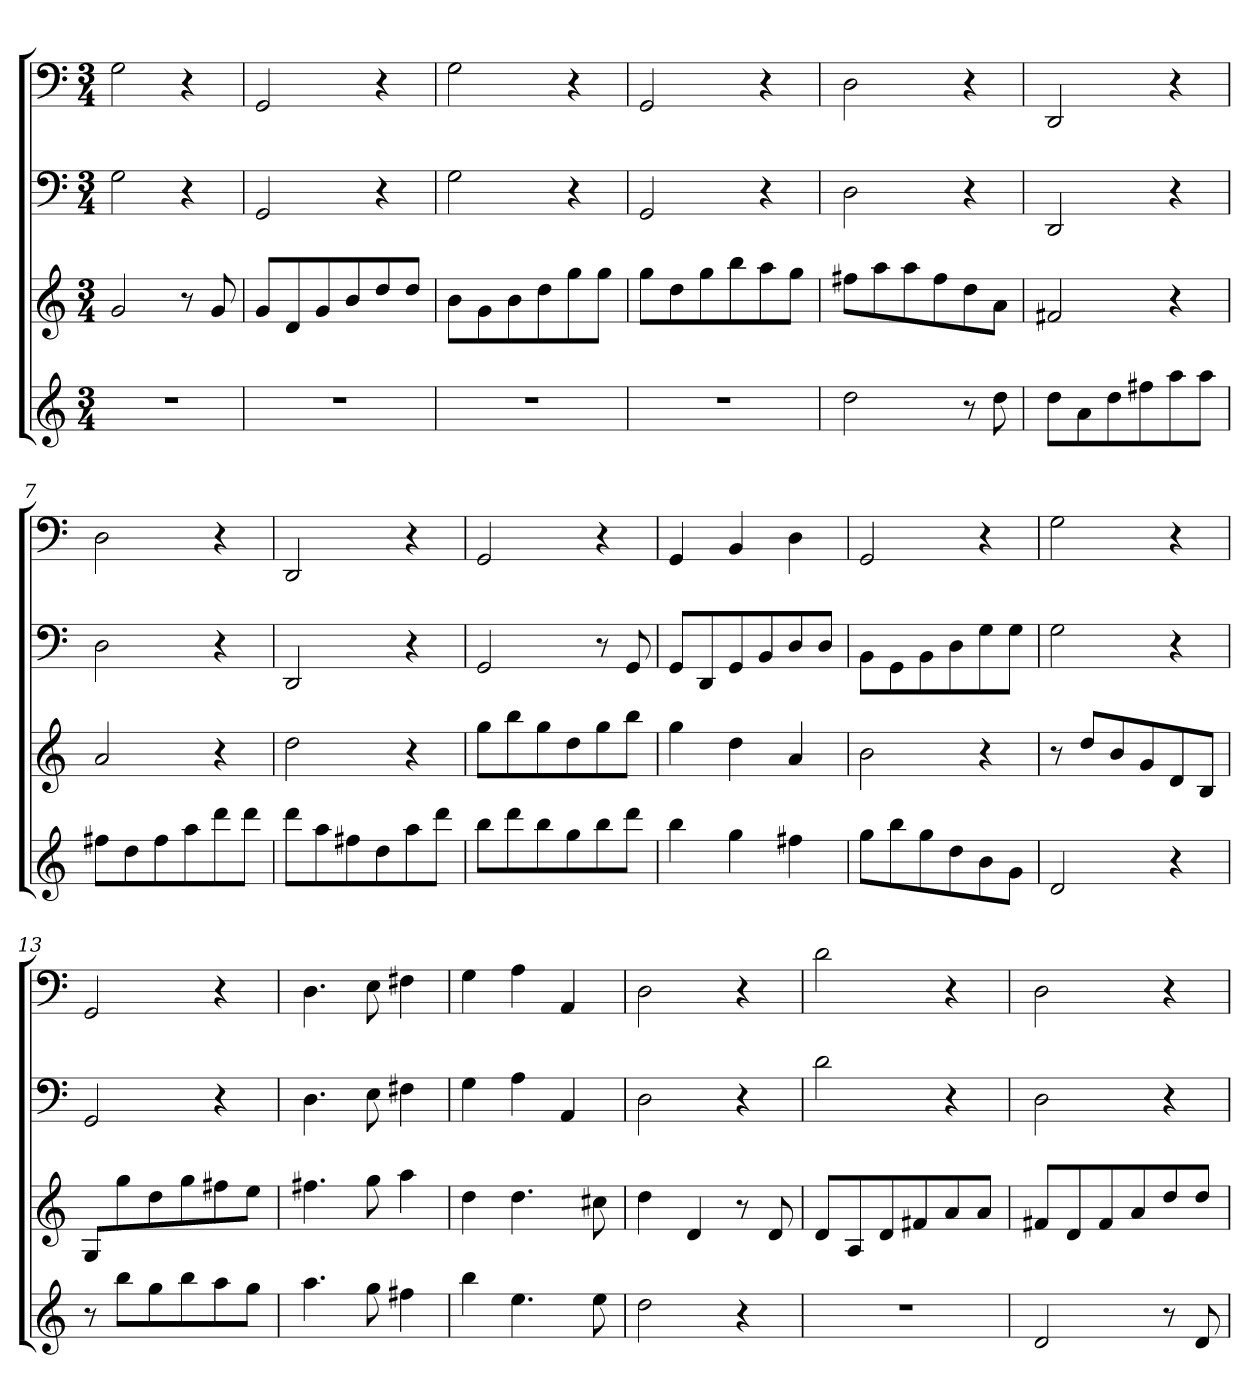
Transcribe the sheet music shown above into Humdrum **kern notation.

**kern	**kern	**kern	**kern
*part4	*part3	*part2	*part1
*staff4	*staff3	*staff2	*staff1
*clefG2	*clefG2	*clefF4	*clefF4
*k[]	*k[]	*k[]	*k[]
*C:	*C:	*C:	*C:
*M3/4	*M3/4	*M3/4	*M3/4
=1	=1	=1	=1
2.r	2g/	2G\	2G\
.	8r	4r	4r
.	8g/	.	.
=2	=2	=2	=2
2.r	8g/L	2GG/	2GG/
.	8d/	.	.
.	8g/	.	.
.	8b/	.	.
.	8dd/	4r	4r
.	8dd/J	.	.
=3	=3	=3	=3
2.r	8b\L	2G\	2G\
.	8g\	.	.
.	8b\	.	.
.	8dd\	.	.
.	8gg\	4r	4r
.	8gg\J	.	.
=4	=4	=4	=4
2.r	8gg\L	2GG/	2GG/
.	8dd\	.	.
.	8gg\	.	.
.	8bb\	.	.
.	8aa\	4r	4r
.	8gg\J	.	.
=5	=5	=5	=5
2dd\	8ff#X\L	2D\	2D\
.	8aa\	.	.
.	8aa\	.	.
.	8ff#\	.	.
8r	8dd\	4r	4r
8dd\	8a\J	.	.
=6	=6	=6	=6
8dd\L	2f#X/	2DD/	2DD/
8a\	.	.	.
8dd\	.	.	.
8ff#X\	.	.	.
8aa\	4r	4r	4r
8aa\J	.	.	.
=7	=7	=7	=7
8ff#X\L	2a/	2D\	2D\
8dd\	.	.	.
8ff#\	.	.	.
8aa\	.	.	.
8ddd\	4r	4r	4r
8ddd\J	.	.	.
=8	=8	=8	=8
8ddd\L	2dd\	2DD/	2DD/
8aa\	.	.	.
8ff#X\	.	.	.
8dd\	.	.	.
8aa\	4r	4r	4r
8ddd\J	.	.	.
=9	=9	=9	=9
8bb\L	8gg\L	2GG/	2GG/
8ddd\	8bb\	.	.
8bb\	8gg\	.	.
8gg\	8dd\	.	.
8bb\	8gg\	8r	4r
8ddd\J	8bb\J	8GG/	.
=10	=10	=10	=10
4bb\	4gg\	8GG/L	4GG/
.	.	8DD/	.
4gg\	4dd\	8GG/	4BB/
.	.	8BB/	.
4ff#X\	4a/	8D/	4D\
.	.	8D/J	.
=11	=11	=11	=11
8gg\L	2b\	8BB\L	2GG/
8bb\	.	8GG\	.
8gg\	.	8BB\	.
8dd\	.	8D\	.
8b\	4r	8G\	4r
8g\J	.	8G\J	.
=12	=12	=12	=12
2d/	8r	2G\	2G\
.	8dd/L	.	.
.	8b/	.	.
.	8g/	.	.
4r	8d/	4r	4r
.	8B/J	.	.
=13	=13	=13	=13
8r	8G/L	2GG/	2GG/
8bb\L	8gg\	.	.
8gg\	8dd\	.	.
8bb\	8gg\	.	.
8aa\	8ff#X\	4r	4r
8gg\J	8ee\J	.	.
=14	=14	=14	=14
4.aa\	4.ff#X\	4.D\	4.D\
8gg\	8gg\	8E\	8E\
4ff#X\	4aa\	4F#X\	4F#X\
=15	=15	=15	=15
4bb\	4dd\	4G\	4G\
4.ee\	4.dd\	4A\	4A\
.	.	4AA/	4AA/
8ee\	8cc#X\	.	.
=16	=16	=16	=16
2dd\	4dd\	2D\	2D\
.	4d/	.	.
4r	8r	4r	4r
.	8d/	.	.
=17	=17	=17	=17
2.r	8d/L	2d\	2d\
.	8A/	.	.
.	8d/	.	.
.	8f#X/	.	.
.	8a/	4r	4r
.	8a/J	.	.
=18	=18	=18	=18
2d/	8f#X/L	2D\	2D\
.	8d/	.	.
.	8f#/	.	.
.	8a/	.	.
8r	8dd/	4r	4r
8d/	8dd/J	.	.
=	=	=	=
*-	*-	*-	*-
